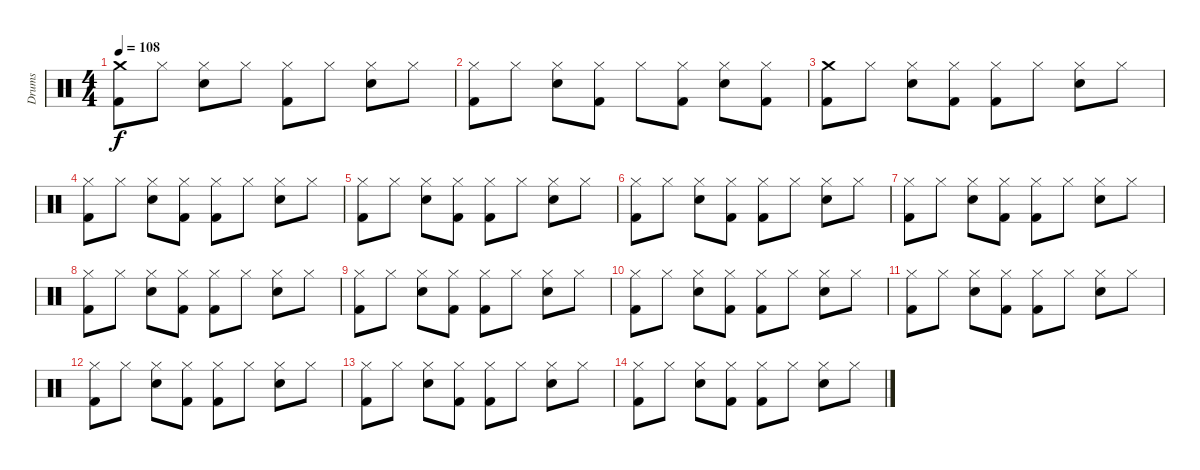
\track ("Drums" "Drums") {instrument percussion}
\staff {score}
\articulation defaults
\ts (4 4)
\tempo 108
\clef neutral
\ks c
("Crash medium (hit)" "Kick (hit) 2").8{dy f} "Hi-Hat (closed)".8 ("Hi-Hat (closed)" "Snare (hit) 2").8 "Hi-Hat (closed)".8 ("Hi-Hat (closed)" "Kick (hit) 2").8 "Hi-Hat (closed)".8 ("Hi-Hat (closed)" "Snare (hit) 2").8 "Hi-Hat (closed)".8 |
("Hi-Hat (closed)" "Kick (hit) 2").8 "Hi-Hat (closed)".8 ("Hi-Hat (closed)" "Snare (hit) 2").8 ("Hi-Hat (closed)" "Kick (hit) 2").8 "Hi-Hat (closed)".8 ("Hi-Hat (closed)" "Kick (hit) 2").8 ("Hi-Hat (closed)" "Snare (hit) 2").8 ("Hi-Hat (closed)" "Kick (hit) 2").8 |
("Crash medium (hit)" "Kick (hit) 2").8 "Hi-Hat (closed)".8 ("Hi-Hat (closed)" "Snare (hit) 2").8 ("Hi-Hat (closed)" "Kick (hit) 2").8 ("Hi-Hat (closed)" "Kick (hit) 2").8 "Hi-Hat (closed)".8 ("Hi-Hat (closed)" "Snare (hit) 2").8 "Hi-Hat (closed)".8 |
("Hi-Hat (closed)" "Kick (hit) 2").8 "Hi-Hat (closed)".8 ("Hi-Hat (closed)" "Snare (hit) 2").8 ("Hi-Hat (closed)" "Kick (hit) 2").8 ("Hi-Hat (closed)" "Kick (hit) 2").8 "Hi-Hat (closed)".8 ("Hi-Hat (closed)" "Snare (hit) 2").8 "Hi-Hat (closed)".8 |
("Hi-Hat (closed)" "Kick (hit) 2").8 "Hi-Hat (closed)".8 ("Hi-Hat (closed)" "Snare (hit) 2").8 ("Hi-Hat (closed)" "Kick (hit) 2").8 ("Hi-Hat (closed)" "Kick (hit) 2").8 "Hi-Hat (closed)".8 ("Hi-Hat (closed)" "Snare (hit) 2").8 "Hi-Hat (closed)".8 |
("Hi-Hat (closed)" "Kick (hit) 2").8 "Hi-Hat (closed)".8 ("Hi-Hat (closed)" "Snare (hit) 2").8 ("Hi-Hat (closed)" "Kick (hit) 2").8 ("Hi-Hat (closed)" "Kick (hit) 2").8 "Hi-Hat (closed)".8 ("Hi-Hat (closed)" "Snare (hit) 2").8 "Hi-Hat (closed)".8 |
("Hi-Hat (closed)" "Kick (hit) 2").8 "Hi-Hat (closed)".8 ("Hi-Hat (closed)" "Snare (hit) 2").8 ("Hi-Hat (closed)" "Kick (hit) 2").8 ("Hi-Hat (closed)" "Kick (hit) 2").8 "Hi-Hat (closed)".8 ("Hi-Hat (closed)" "Snare (hit) 2").8 "Hi-Hat (closed)".8 |
("Hi-Hat (closed)" "Kick (hit) 2").8{volume 8} "Hi-Hat (closed)".8 ("Hi-Hat (closed)" "Snare (hit) 2").8 ("Hi-Hat (closed)" "Kick (hit) 2").8 ("Hi-Hat (closed)" "Kick (hit) 2").8 "Hi-Hat (closed)".8 ("Hi-Hat (closed)" "Snare (hit) 2").8 "Hi-Hat (closed)".8 |
("Hi-Hat (closed)" "Kick (hit) 2").8 "Hi-Hat (closed)".8 ("Hi-Hat (closed)" "Snare (hit) 2").8 ("Hi-Hat (closed)" "Kick (hit) 2").8 ("Hi-Hat (closed)" "Kick (hit) 2").8 "Hi-Hat (closed)".8 ("Hi-Hat (closed)" "Snare (hit) 2").8 "Hi-Hat (closed)".8 |
("Hi-Hat (closed)" "Kick (hit) 2").8 "Hi-Hat (closed)".8 ("Hi-Hat (closed)" "Snare (hit) 2").8 ("Hi-Hat (closed)" "Kick (hit) 2").8 ("Hi-Hat (closed)" "Kick (hit) 2").8 "Hi-Hat (closed)".8 ("Hi-Hat (closed)" "Snare (hit) 2").8 "Hi-Hat (closed)".8 |
("Hi-Hat (closed)" "Kick (hit) 2").8 "Hi-Hat (closed)".8 ("Hi-Hat (closed)" "Snare (hit) 2").8 ("Hi-Hat (closed)" "Kick (hit) 2").8 ("Hi-Hat (closed)" "Kick (hit) 2").8 "Hi-Hat (closed)".8 ("Hi-Hat (closed)" "Snare (hit) 2").8 "Hi-Hat (closed)".8 |
("Hi-Hat (closed)" "Kick (hit) 2").8{volume 0} "Hi-Hat (closed)".8 ("Hi-Hat (closed)" "Snare (hit) 2").8 ("Hi-Hat (closed)" "Kick (hit) 2").8 ("Hi-Hat (closed)" "Kick (hit) 2").8 "Hi-Hat (closed)".8 ("Hi-Hat (closed)" "Snare (hit) 2").8 "Hi-Hat (closed)".8 |
("Hi-Hat (closed)" "Kick (hit) 2").8 "Hi-Hat (closed)".8 ("Hi-Hat (closed)" "Snare (hit) 2").8 ("Hi-Hat (closed)" "Kick (hit) 2").8 ("Hi-Hat (closed)" "Kick (hit) 2").8 "Hi-Hat (closed)".8 ("Hi-Hat (closed)" "Snare (hit) 2").8 "Hi-Hat (closed)".8 |
("Hi-Hat (closed)" "Kick (hit) 2").8 "Hi-Hat (closed)".8 ("Hi-Hat (closed)" "Snare (hit) 2").8 ("Hi-Hat (closed)" "Kick (hit) 2").8 ("Hi-Hat (closed)" "Kick (hit) 2").8 "Hi-Hat (closed)".8 ("Hi-Hat (closed)" "Snare (hit) 2").8 "Hi-Hat (closed)".8
